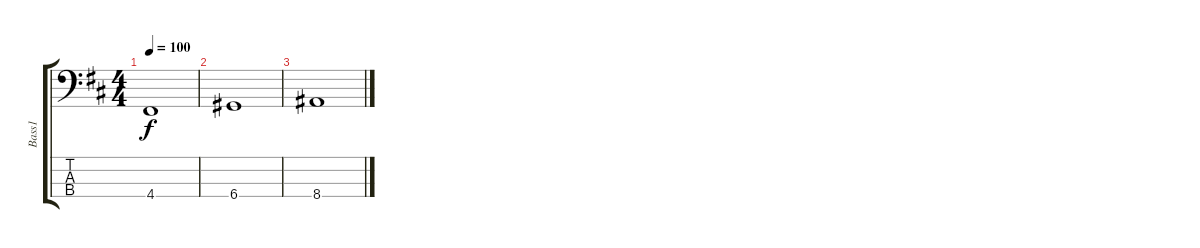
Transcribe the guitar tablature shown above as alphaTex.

\track ("Bass1" "Bass1") {instrument electricbassfinger}
\staff {score tabs}
\tuning (G2 D2 A1 D1) {hide}
\ts (4 4)
\tempo 100
\clef f4
\ks d
4.4.1{dy f} |
6.4.1 |
8.4.1
